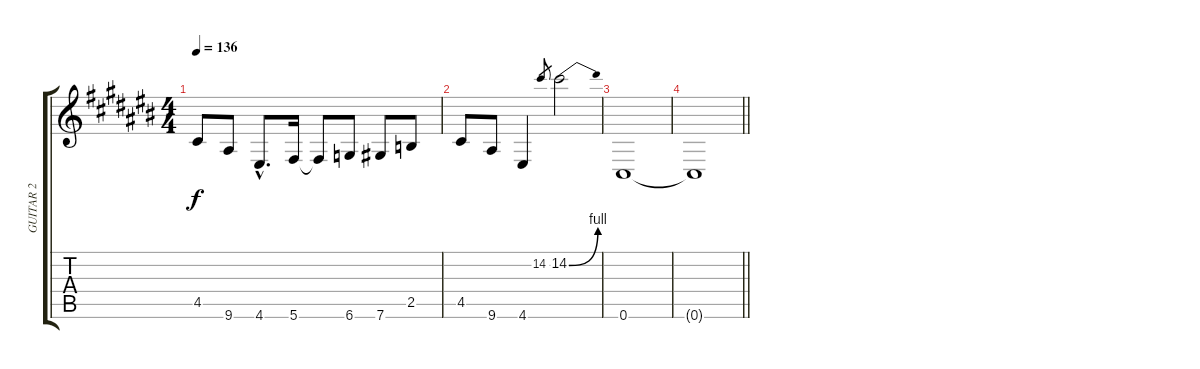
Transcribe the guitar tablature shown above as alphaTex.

\track ("GUITAR 2" "GUITAR 2") {instrument distortionguitar}
\staff {score tabs}
\tuning (E4 B3 G3 D3 A2 Db2) {hide}
\ts (4 4)
\tempo 136
\clef g2
\ks c#
4.5.8{dy f} 9.6.8 4.6{hac}.8{d} 5.6.16 5.6{t}.8 6.6.8 7.6.8 2.5.8 |
4.5.8 9.6.8 4.6.4 14.2.8{gr} 14.2{be (bend 0 0 60 4)}.2 |
0.6.1 |
\barLineRight lightlight
0.6{t}.1
